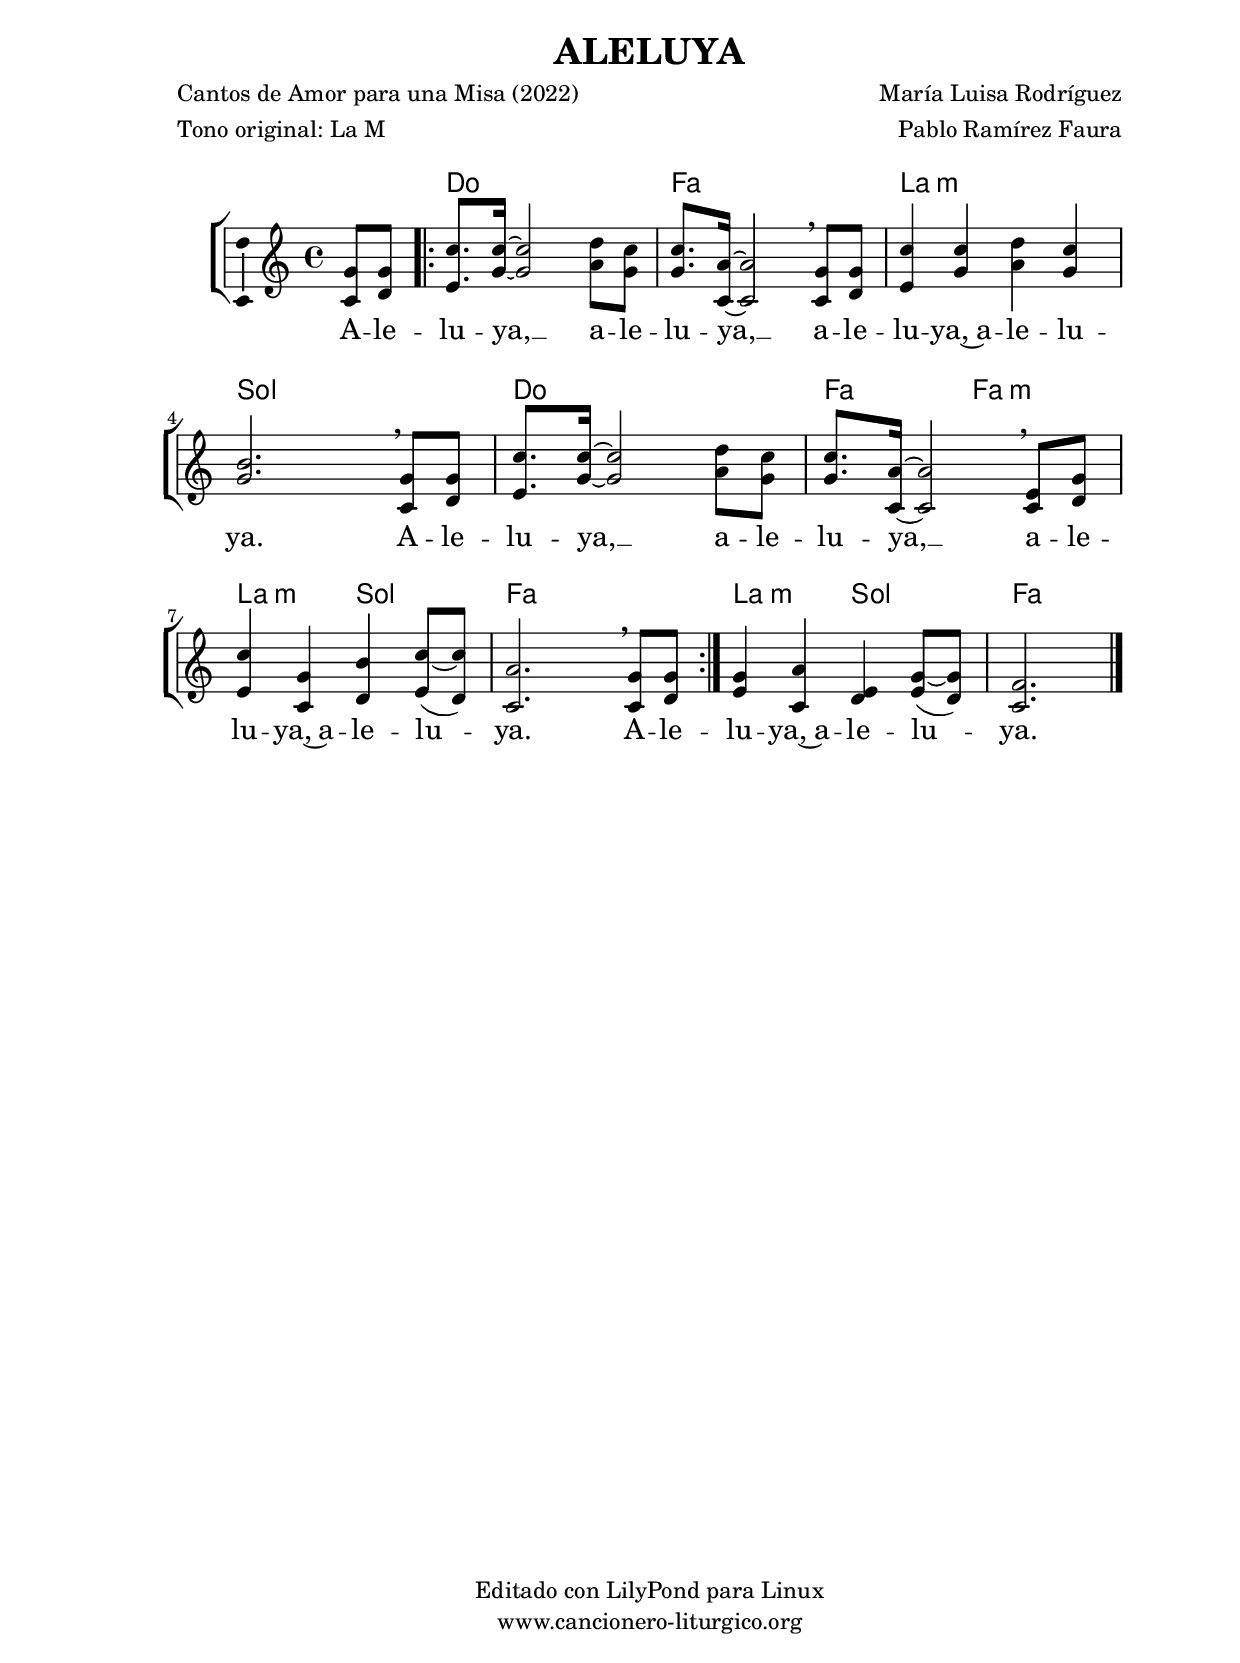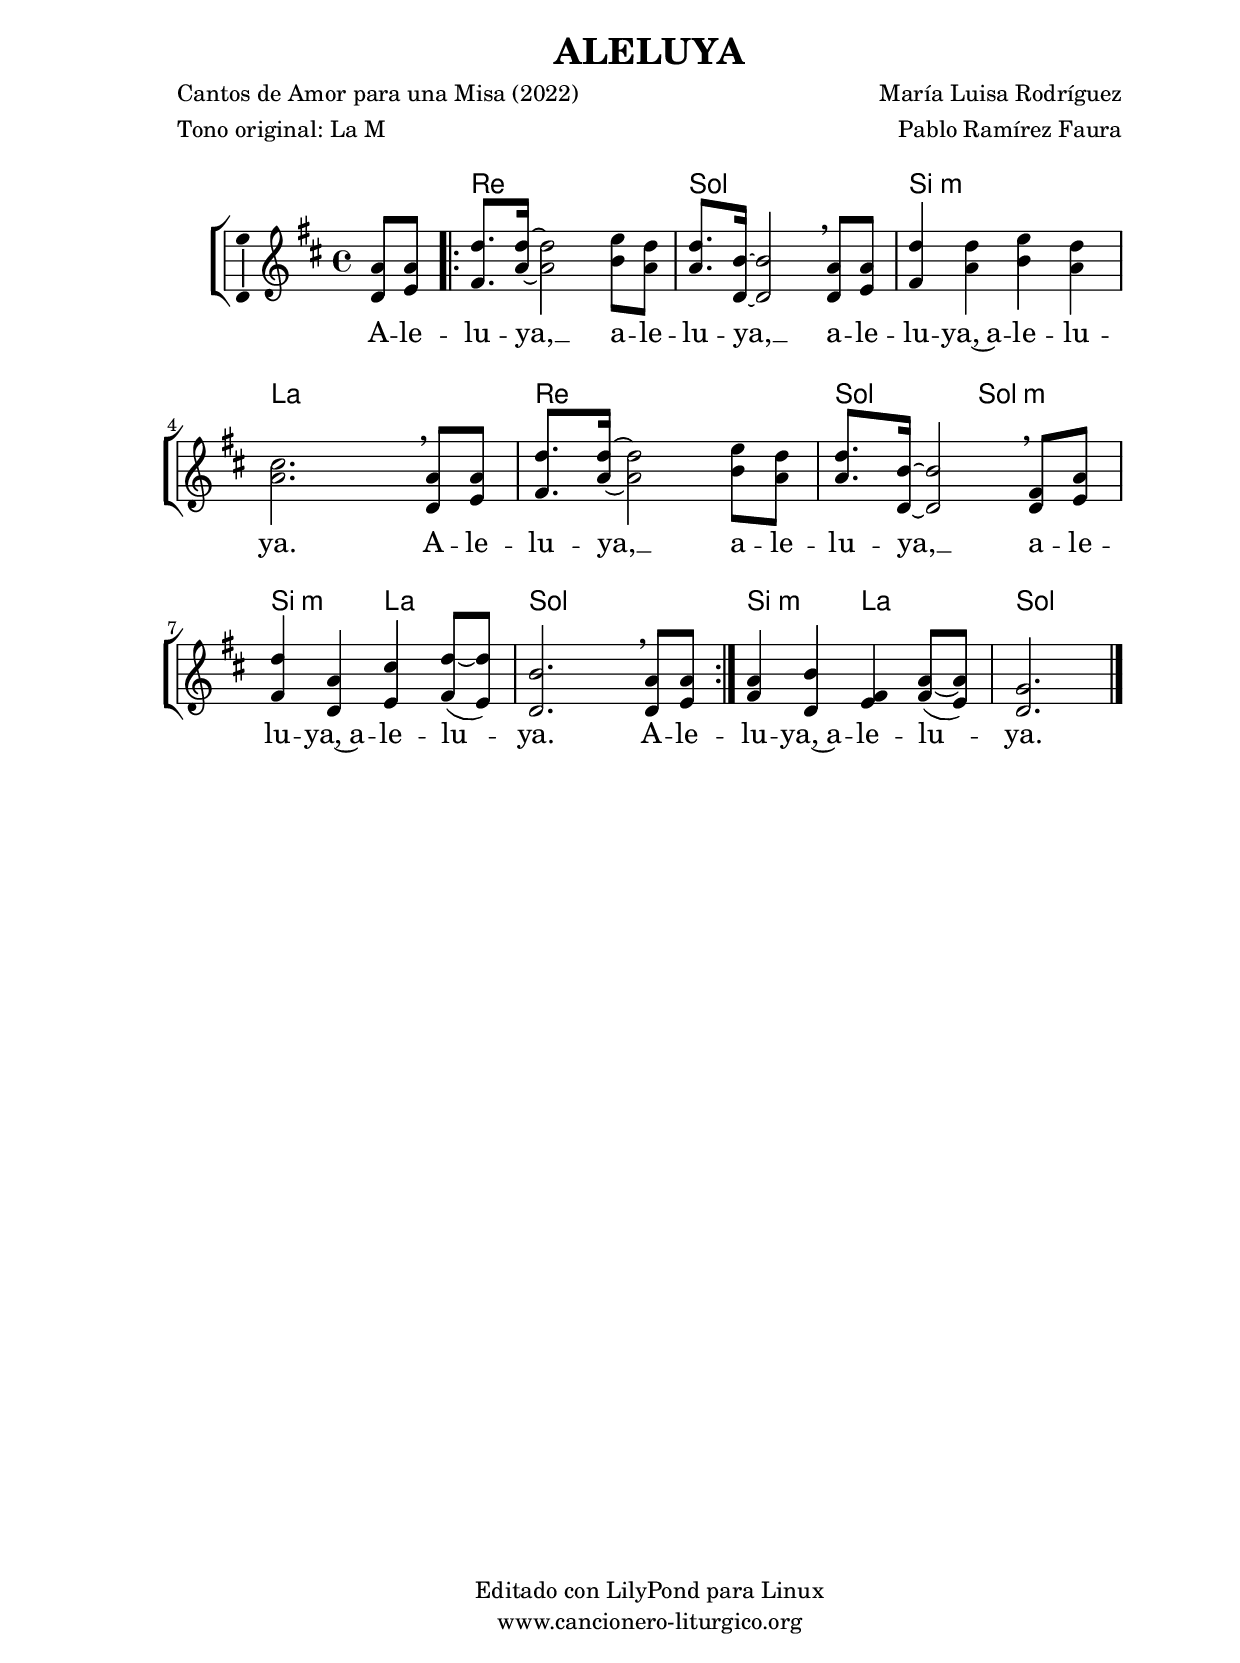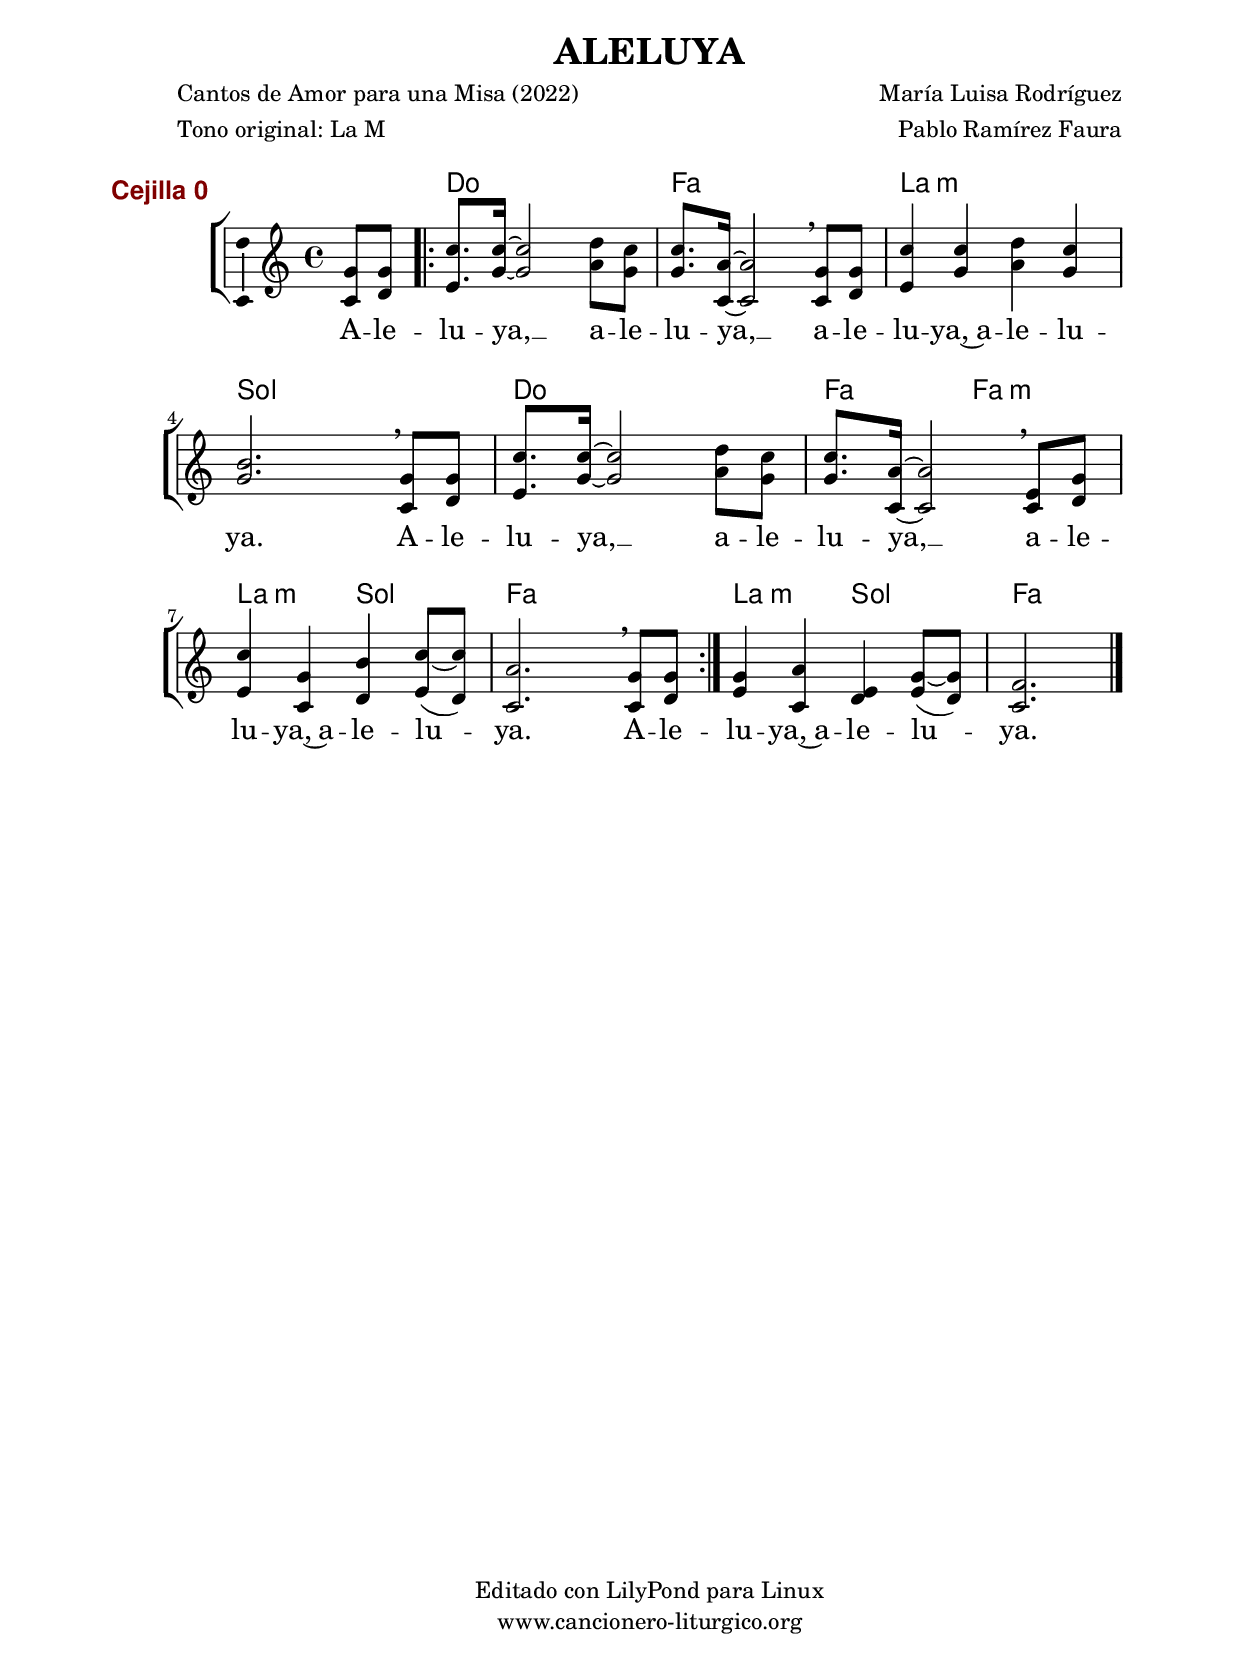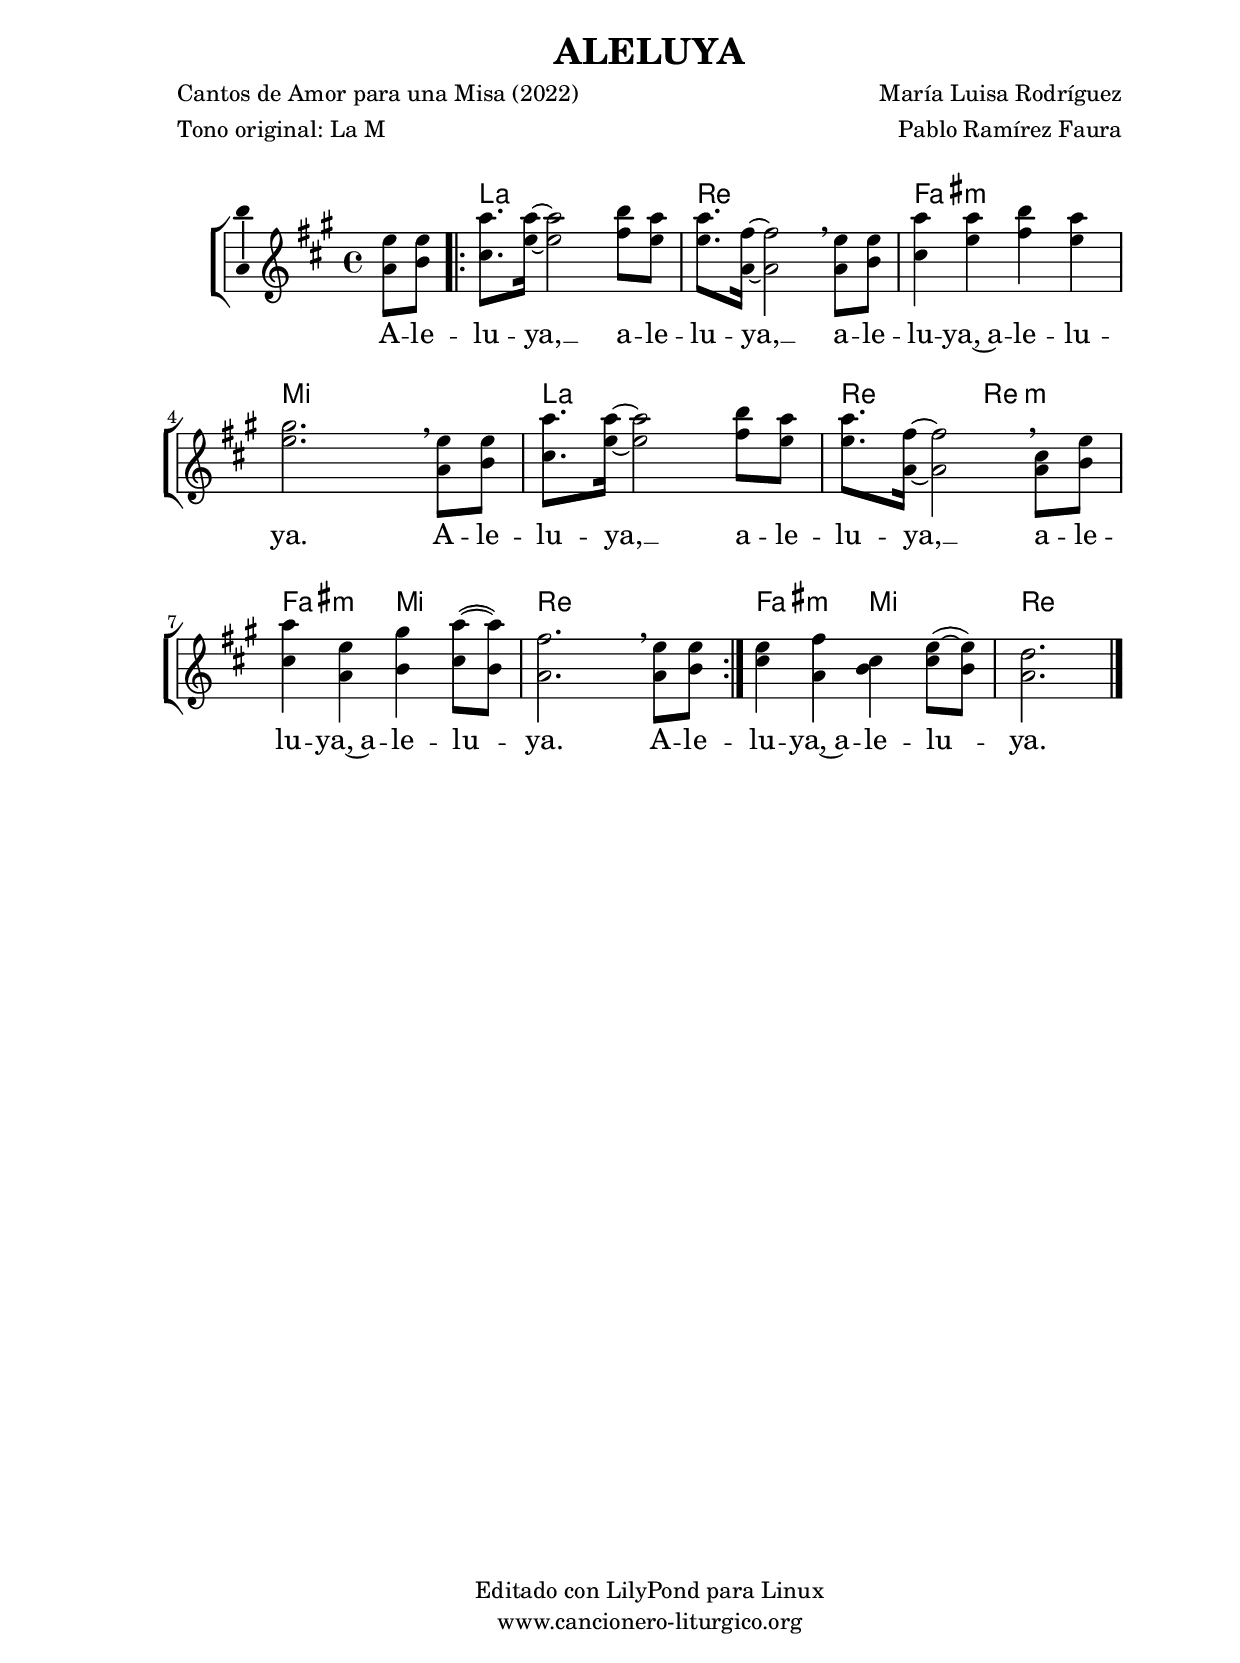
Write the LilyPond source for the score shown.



%versión de lilypond para la que se ha escrito esta partitura:
\version "2.16.0"

	%Tamaño papel
	#(set-default-paper-size "a4")
	%Tamaño partitura
	#(set-global-staff-size 20)
	%No responde al pulsar sobre una nota
	#(ly:set-option 'point-and-click #f)

%parámetros del encabezamiento:
\header {
	title = "ALELUYA"
	subtitle = ""
	composer = "María Luisa Rodríguez"
	arranger = "Pablo Ramírez Faura"
	poet = "Cantos de Amor para una Misa (2022)"
	meter = "Tono original: La M"
%	arranger = ""
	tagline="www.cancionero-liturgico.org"
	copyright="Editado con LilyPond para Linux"
	tiempo = ""
	usos = "Aleluya"
	letra = ""
	}

%parámetros asociados al papel:
\paper  {
	oddHeaderMarkup = \markup {\fill-line { \on-the-fly #not-first-page \fromproperty #'header:title \on-the-fly #not-first-page \fromproperty #'header:composer }}
	evenHeaderMarkup = \markup {\fill-line { \fromproperty #'header:composer \fromproperty #'header:title }}
	#(set-paper-size "a4")
	print-page-number = ##f
	first-page-number = 1
	print-first-page-number = ##f
%	head-separation = 3.0 \cm
	top-margin = 2.0 \cm
	bottom-margin = 0.5\cm
%%%	bottom-margin = -2.0\cm
	left-margin = 3.0 \cm
	line-width = 16.0 \cm 
	indent = 8\mm
	interscoreline = 2.\mm
	between-system-space = 15\mm
%	para que las partituras no llenen la hoja:
	ragged-bottom = ##t
%	idem para la última hoja:
	ragged-last-bottom = ##f
%	para que las partituras llenen el ancho del papel:
	ragged-last = ##f
	after-title-space = 2.5 \cm
%page-count=1
system-count=3

	%Flexible Vertical Spacing
%	markup-markup-spacing =
%	#'((basic-distance . 15) (minimum-distance . 15) (padding . 3))
	markup-system-spacing =
	#'((basic-distance . 15) (minimum-distance . 15) (padding . 3))
	system-system-spacing =
	#'((basic-distance . 15) (minimum-distance . 15) (padding . 3))
	score-system-spacing =
	#'((basic-distance . 15) (minimum-distance . 15) (padding . 5))
%	top-system-spacing = % header
%	#'((basic-distance . 8) (minimum-distance . 0) (padding . 0))
%	top-markup-spacing =
%	#'((basic-distance . 20) (minimum-distance . 20) (padding . 0))
	last-bottom-spacing = % footer
	#'((basic-distance . 5) (minimum-distance . 5) (padding . 0))
%	score-markup-spacing =
%	#'((basic-distance . 16) (minimum-distance . 13) (padding . 0))

	}


%parámetros que afectan a toda la partitura:
global =  {
	%clave de sol (G):
	\clef G
	%armadura:
	\transpose a c
	\key a \major
	\tempo 4=100
	\set Score.tempoHideNote = ##t
	}


acordes = {
	\italianChords
	\chordmode {
	\transpose a c
{

s4
\repeat volta 2 {
a2 a d d fis:m fis:m e e
a2 a d d:m fis:m e d d
}
fis2:m e d2.

	}
	}
}

melodia = 
	\transpose a c'
{
	\relative c'{
	\time 4/4

%\phrasingSlurDashed

\partial4
<a e'>8 <b e>
\repeat volta 2 {
<cis a'>8. <e a>16~<e a>2 <fis b>8 <e a>
<e a>8. <a, fis'>16~<a fis'>2 \breathe <a e'>8 <b e>
<cis a'>4 <e a> <fis b> <e a>
<e gis>2. \breathe <a, e'>8 <b e>
<cis a'>8. <e a>16~<e a>2 <fis b>8 <e a>
<e a>8. <a, fis'>16~<a fis'>2 \breathe <a cis>8 <b e>
<cis a'>4 <a e'> <b gis'> <cis a'>8~(<b a'>)
<a fis'>2. \breathe <a e'>8 <b e>
}
<cis e>4 <a fis'> <b cis> <cis e>8~(<b e>)
<a d>2.
	\bar "|."
	}
	}




textouno = \lyricmode {

A -- le -- lu -- ya, __ a -- le -- lu -- ya, __
a -- le -- lu -- ya,~a -- le -- lu -- ya.
A -- le -- lu -- ya, __ a -- le -- lu -- ya, __
a -- le -- lu -- ya,~a -- le -- lu -- ya.

A -- le -- lu -- ya,~a -- le -- lu -- ya.
	}


acordesStaff = \context ChordNames = acordesStaff <<
	\set chordChanges = ##t
	\acordes
	>>

%%%%%%%%%%%%%%%%%%%%%%%%%%%%%%%%%%% CEJILLA %%%%%%%%%%%%%%%%%%%%%%%%%%%%%%%%%%%
acordescejilla = {
%%%	\override ChordNames.ChordName #'font-size = #-1
%%%	\override ChordNames.ChordName #'font-series = #'bold
	\transpose c c {
		\acordes
		}
	}

acordescejillaStaff = \context ChordNames = acordescejillaStaff <<
	\set Staff.instrumentName = \markup \with-color #darkred \larger \bold \sans "Cejilla 0"
	\set chordChanges = ##t
	\acordescejilla
	>>
%%%%%%%%%%%%%%%%%%%%%%%%%%%%%%%%%%% CEJILLA %%%%%%%%%%%%%%%%%%%%%%%%%%%%%%%%%%%


vozStaff = \context Voice = vozStaff
\with {\consists "Ambitus_engraver"}
<<
%	\set Staff.instrumentName = ""
%	\set Staff.shortInstrumentName = ""
%	\set Staff.midiInstrument = #"clarinet"
%	\set Staff.midiInstrument = #"cello"
%	\set Staff.midiInstrument = #"flute"
	\set Staff.midiInstrument = #"electric guitar (jazz)"
%	\set Staff.midiInstrument = #"english horn"
%	\set Staff.midiInstrument = #"violin"
%	\set Staff.midiInstrument = #"glockenspiel"
	\set Staff.midiMinimumVolume = #0.7
	\set Staff.midiMaximumVolume = #0.9
	\global
	\melodia
	>>

textounoStaff = \context Lyrics = textounoStaff <<
	\lyricsto vozStaff \textouno
	>>


\book {
	\score {
		\context ChoirStaff {
			\override StaffGroup.SystemStartBracket #'collapse-height = #1
			\override Score.SystemStartBar #'collapse-height = #1
			<<
			\acordesStaff
			\vozStaff
			\textounoStaff
			>>
			}
		\layout {
	    		\context {
				\Lyrics
				\override LyricText #'font-size = #2
				}
	   		 \context {
				\Score
				\override StaffSymbol #'staff-space = #(magstep +3)
				}
			}
		}
	\score {
		\unfoldRepeats
		\context ChoirStaff {
			<<
			\acordesStaff
			\vozStaff
			>>
			}
		\midi {
	  		\context {
	  			\Score
				tempoWholesPerMinute = #(ly:make-moment 70 4)
				}
			}
		}
	}


%Partitura para guitarra
#(define output-suffix "G")
\book {
	\score {
		\context ChoirStaff {
			\override StaffGroup.SystemStartBracket #'collapse-height = #1
			\override Score.SystemStartBar #'collapse-height = #1
			<<
			\acordescejillaStaff
			\vozStaff
			\textounoStaff
			>>
			}
		\layout {
%%%%%%%%%%%%%%%%%%%%%%%%%%%%%%%%%%% CEJILLA %%%%%%%%%%%%%%%%%%%%%%%%%%%%%%%%%%%
			\context {
				\ChordNames \consists Instrument_name_engraver
				}
%%%%%%%%%%%%%%%%%%%%%%%%%%%%%%%%%%% CEJILLA %%%%%%%%%%%%%%%%%%%%%%%%%%%%%%%%%%%
	    		\context {
				\Lyrics
				\override LyricText #'font-size = #2
				}
	   		 \context {
				\Score
				\override StaffSymbol #'staff-space = #(magstep +3)
				}
			}
		}
	}


#(define output-suffix "C")
\book {
	\score {
		\context ChoirStaff {
			\override StaffGroup.SystemStartBracket #'collapse-height = #1
			\override Score.SystemStartBar #'collapse-height = #1
\transpose c d
			<<
			\acordesStaff
			\vozStaff
			\textounoStaff
			>>
			}
		\layout {
	    		\context {
				\Lyrics
				\override LyricText #'font-size = #2
				}
	   		 \context {
				\Score
				\override StaffSymbol #'staff-space = #(magstep +3)
				}
			}
		}
	}


#(define output-suffix "S")
\book {
	\score {
		\context ChoirStaff {
			\override StaffGroup.SystemStartBracket #'collapse-height = #1
			\override Score.SystemStartBar #'collapse-height = #1
\transpose c a
			<<
			\acordesStaff
			\vozStaff
			\textounoStaff
			>>
			}
		\layout {
	    		\context {
				\Lyrics
				\override LyricText #'font-size = #2
				}
	   		 \context {
				\Score
				\override StaffSymbol #'staff-space = #(magstep +3)
				}
			}
		}
	}


